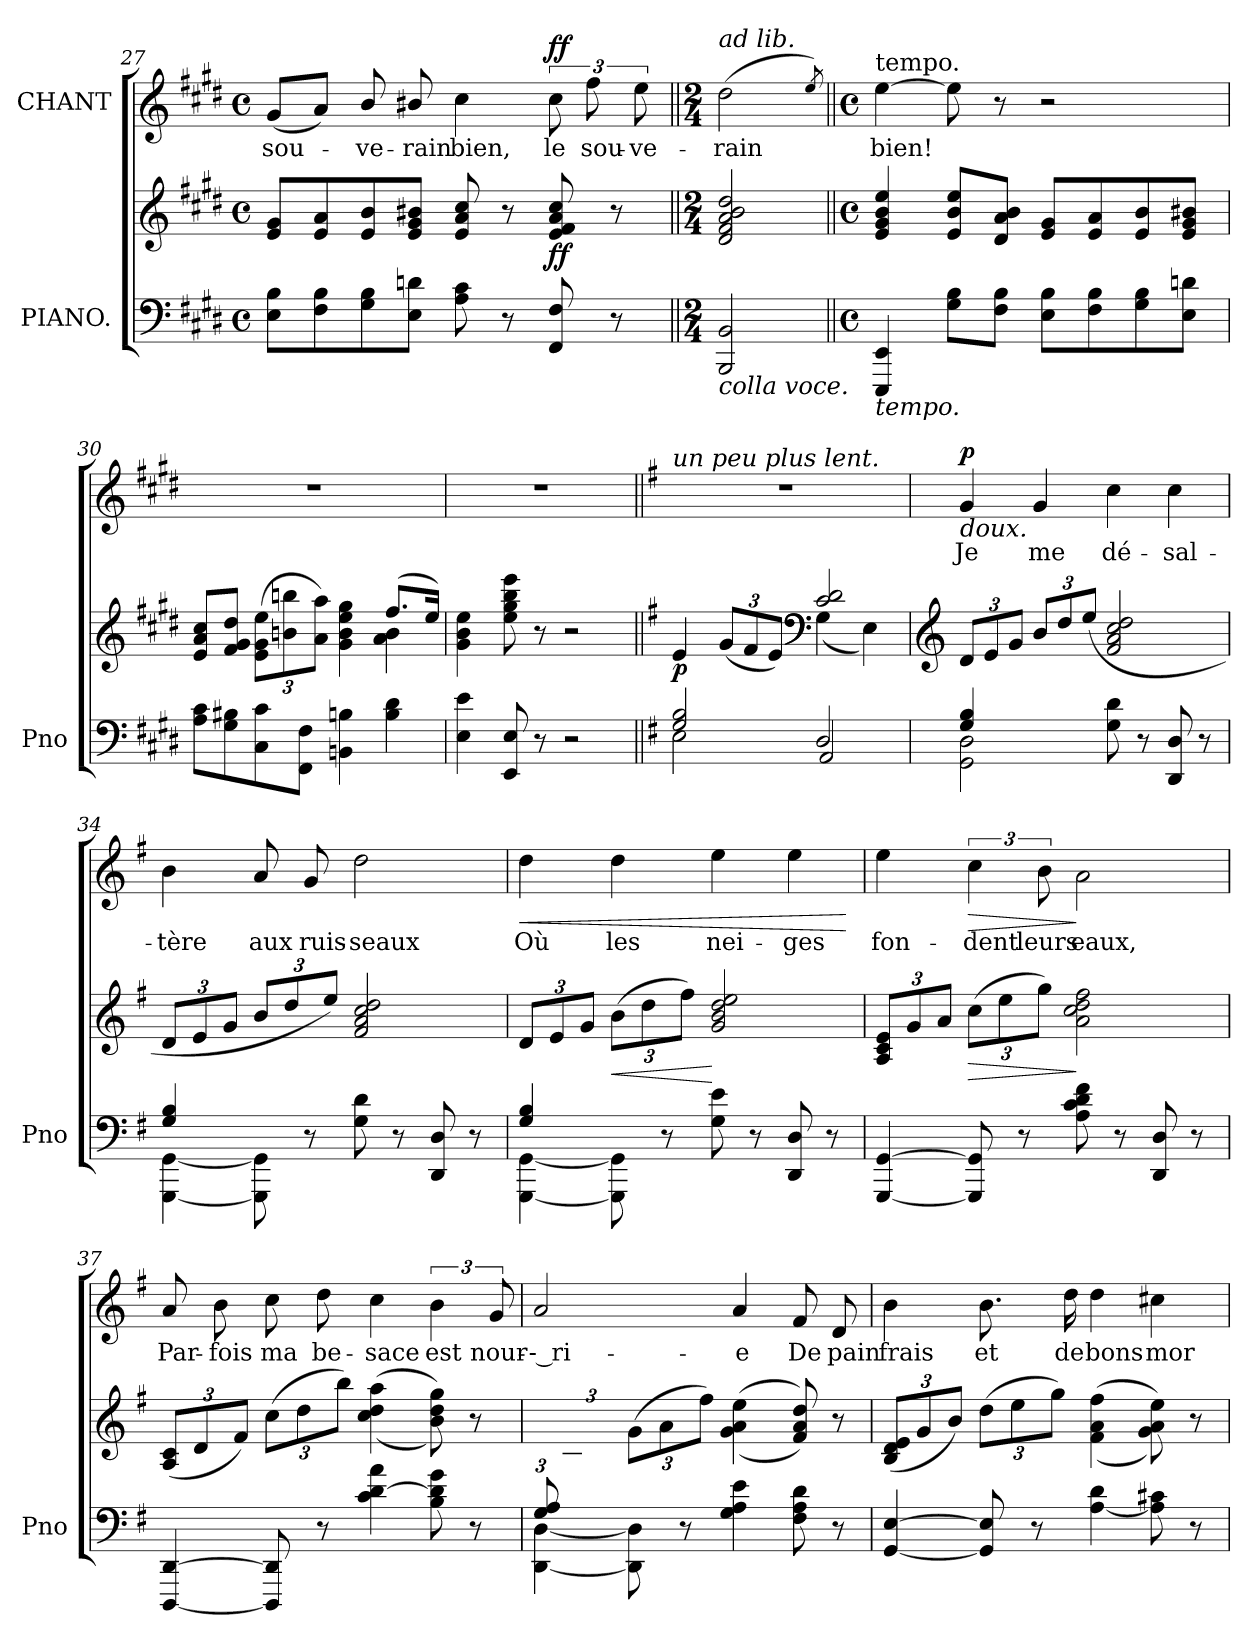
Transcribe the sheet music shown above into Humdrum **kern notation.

**kern	**kern	**dynam	**kern	**text	**dynam
*part2	*part2	*part2	*part1	*part1	*part1
*staff3	*staff2	*staff2/3	*staff1	*staff1	*staff1
*I"PIANO.	*	*	*I"CHANT	*	*
*I'Pno	*	*	*	*	*
!!LO:LB:g=z
*clefF4	*clefG2	*	*clefG2	*	*
*k[f#c#g#d#]	*k[f#c#g#d#]	*	*k[f#c#g#d#]	*	*
*M4/4	*M4/4	*	*M4/4	*	*
*met(c)	*met(c)	*	*met(c)	*	*
=27	=27	=27	=27	=27	=27
!	!	!	!	!LO:LY:b	!
8E\ 8B\L	8e/ 8g#/L	.	(8g#/L	sou-	.
8F#\ 8B\	8e/ 8a/	.	8a/J)	.	.
!	!	!	!	!LO:LY:b	!
8G#\ 8B\	8e/ 8b/	.	8b/	-ve-	.
!	!	!	!	!LO:LY:b	!
8E\ 8dn\J	8e/ 8g#/ 8b#X/J	.	8b#X/	-rain	.
!	!	!	!	!LO:LY:b	!
8A\ 8c#\	8e/ 8a/ 8cc#/	.	4cc#\	bien,	.
8r	8r	.	.	.	.
!	!	!LO:DY:b	!	!LO:LY:b	!LO:DY:a
8FF#/ 8F#/	8e/ 8f#/ 8a/ 8cc#/	ff	12cc#\	le	ff
!	!	!	!	!LO:LY:b	!
.	.	.	12ff#\	sou-	.
8r	8r	.	.	.	.
!	!	!	!	!LO:LY:b	!
.	.	.	12ee\	-ve-	.
=28||	=28||	=28||	=28||	=28||	=28||
*M2/4	*M2/4	*	*M2/4	*	*
!	!	!	!LO:TX:a:i:t=ad lib.	!	!
!LO:TX:b:i:t=colla voce.	!	!	!	!	!
!	!	!	!	!LO:LY:b	!
2BBB/ 2BB/	2d#/ 2f#/ 2a/ 2b/ 2dd#/	.	(<2dd#\	-rain	.
.	.	.	8qee/)	.	.
=29||	=29||	=29||	=29||	=29||	=29||
*M4/4	*M4/4	*	*M4/4	*	*
*met(c)	*met(c)	*	*met(c)	*	*
!	!	!	!LO:TX:a:t=tempo.	!	!
!LO:TX:b:i:t=tempo.	!	!	!	!	!
!	!	!	!	!LO:LY:b	!
4EEE/ 4EE/	4e/ 4g#/ 4b/ 4ee/	.	[4ee\	bien!	.
8G#\ 8B\L	8e/ 8b/ 8ee/L	.	8ee\]	.	.
8F#\ 8B\J	8d#/ 8a/ 8b/J	.	8r	.	.
8E\ 8B\L	8e/ 8g#/L	.	2r	.	.
8F#\ 8B\	8e/ 8a/	.	.	.	.
8G#\ 8B\	8e/ 8b/	.	.	.	.
8E\ 8dn\J	8e/ 8g#/ 8b#X/J	.	.	.	.
=30	=30	=30	=30	=30	=30
*	*^	*	*	*	*
8A\ 8c#\L	8e/ 8a/ 8cc#/L	2.ryy	.	1r	.	.
8G#\ 8B#X\	8f#/ 8g#/ 8dd#/J	.	.	.	.	.
8C#\ 8c#\	(>12e\ 12g#\ 12ee\L	.	.	.	.	.
.	12bn\ 12bbn\	.	.	.	.	.
8FF#\ 8F#\J	.	.	.	.	.	.
.	12a\ 12aa\J)	.	.	.	.	.
4BBn\ 4Bn\	4g#\ 4b\ 4ee\ 4gg#\	.	.	.	.	.
4B\ 4d#\	(8.ff#/L	4a\ 4b\	.	.	.	.
.	16ee/Jk)	.	.	.	.	.
*	*v	*v	*	*	*	*
!!LO:LB:g=z
=31	=31	=31	=31	=31	=31
4E\ 4e\	4g#\ 4b\ 4ee\	.	1r	.	.
8EE/ 8E/	8ee\ 8gg#\ 8bb\ 8eee\	.	.	.	.
8r	8r	.	.	.	.
2r	2r	.	.	.	.
=32||	=32||	=32||	=32||	=32||	=32||
*k[f#]	*k[f#]	*	*k[f#]	*	*
*^	*^	*	*	*	*
!	!	!	!	!	!LO:TX:a:i:t=un peu plus lent.	!	!
!	!	!	!	!LO:DY:b	!	!	!
2G/ 2B/	2E\	4e/	2ryy	p	1r	.	.
.	.	(<12g/L	.	.	.	.	.
.	.	12f#/	.	.	.	.	.
.	.	12e/J)	.	.	.	.	.
*	*	*clefF4	*	*	*	*	*
2D/	2AA/	2c/ 2d/	(4G\	.	.	.	.
.	.	.	4E\)	.	.	.	.
*	*	*v	*v	*	*	*	*
=33	=33	=33	=33	=33	=33	=33
*	*	*clefG2	*	*	*	*
*	*	*^	*	*	*	*
!	!	!	!	!	!LO:TX:b:i:t=doux.	!	!
!	!	!LO:TX:b:i:t=sosten.	!	!	!	!	!
!	!	!	!	!	!	!LO:LY:b	!LO:DY:a
*	*	*v	*v	*	*	*	*
(<4G/ 4B/	2GG\ 2D\	12d/L	.	4g/	Je	p
.	.	12e/	.	.	.	.
.	.	12g/J	.	.	.	.
!	!	!	!	!	!LO:LY:b	!
4ryy	.	12b/L	.	4g/	me	.
.	.	12dd/	.	.	.	.
.	.	(12ee/J	.	.	.	.
!	!	!	!	!	!LO:LY:b	!
8G\ 8d\	2ryy	2f#/ 2a/ 2cc/ 2dd/	.	4cc\	dé-	.
8r	.	.	.	.	.	.
!	!	!	!	!	!LO:LY:b	!
8DD/ 8D/	.	.	.	4cc\	-sal-	.
8r	.	.	.	.	.	.
=34	=34	=34	=34	=34	=34	=34
!	!	!	!	!	!LO:LY:b	!
(<4G/ 4B/	[4GGG\ [>4GG\	12d/L	.	4b\	-tère	.
.	.	12e/	.	.	.	.
.	.	12g/J	.	.	.	.
!	!	!	!	!	!LO:LY:b	!
8ryy	8GGG\] 8GG\]	12b/L	.	8a/	aux	.
.	.	12dd/	.	.	.	.
!	!	!	!	!	!LO:LY:b	!
8r	2ryy	.	.	8g/	ruis-	.
.	.	12ee/J)	.	.	.	.
!	!	!	!	!	!LO:LY:b	!
8G\ 8d\	.	2f#/ 2a/ 2cc/ 2dd/	.	2dd\	-seaux	.
8r	.	.	.	.	.	.
8DD/ 8D/	.	.	.	.	.	.
8r	8ryy	.	.	.	.	.
!!LO:LB:g=z
=35	=35	=35	=35	=35	=35	=35
!	!	!	!	!	!LO:LY:b	!LO:HP:b
(<4G/ 4B/	[4GGG\ [4GG\	12d/L	.	4dd\	Où	<
.	.	12e/	.	.	.	.
.	.	12g/J)	.	.	.	.
!	!	!	!LO:HP:b	!	!LO:LY:b	!
8ryy	8GGG\] 8GG\]	(12b\L	<	4dd\	les	.
.	.	12dd\	.	.	.	.
8r	2ryy	.	.	.	.	.
.	.	12ff#\J)	.	.	.	.
!	!	!	!	!	!LO:LY:b	!
8G\ 8e\	.	2g/ 2b/ 2dd/ 2ee/	[	4ee\	nei-	.
8r	.	.	.	.	.	.
!	!	!	!	!	!LO:LY:b	!
8DD/ 8D/	.	.	.	4ee\	-ges	.
8r	8ryy	.	.	.	.	.
*v	*v	*	*	*	*	*
.	.	.	.	.	[
=36	=36	=36	=36	=36	=36
!	!	!	!	!LO:LY:b	!
[4GGG/ [<4GG/	12A/ 12c/ 12e/L	.	4ee\	fon-	.
.	12g/	.	.	.	.
.	12a/J)	.	.	.	.
!	!	!LO:HP:b	!	!LO:LY:b	!LO:HP:b
8GGG/] 8GG/]	(12cc\L	>	6cc\	-dent	>
.	12ee\	.	.	.	.
8r	.	.	.	.	.
!	!	!	!	!LO:LY:b	!
.	12gg\J)	.	12b\	leurs	.
!	!	!	!	!LO:LY:b	!
8A\ 8c\ 8d\ 8f#\	2a\ 2cc\ 2dd\ 2ff#\	]	2a\	eaux,	]
8r	.	.	.	.	.
8DD/ 8D/	.	.	.	.	.
8r	.	.	.	.	.
=37	=37	=37	=37	=37	=37
!	!	!	!	!LO:LY:b	!
[4DDD/ [<4DD/	(12A/ 12c/L	.	8a/	Par-	.
.	12d/	.	.	.	.
!	!	!	!	!LO:LY:b	!
.	.	.	8b\	-fois	.
.	12f#/J)	.	.	.	.
!	!	!	!	!LO:LY:b	!
8DDD/] 8DD/]	(12cc\L	.	8cc\	ma	.
.	12dd\	.	.	.	.
!	!	!	!	!LO:LY:b	!
8r	.	.	8dd\	be-	.
.	12bb\J)	.	.	.	.
!	!	!	!	!LO:LY:b	!
4c\ [4d\ 4a\	((<4cc\ 4dd\ 4aa\	.	4cc\	-sace	.
!	!	!	!	!LO:LY:b	!
8B\ 8d\] 8g\	8b\ 8dd\ 8gg\))	.	6b\	est	.
8r	8r	.	.	.	.
!	!	!	!	!LO:LY:b	!
.	.	.	12g/	nour-	.
!!LO:PB:g=z
=38	=38	=38	=38	=38	=38
*Xbrackettup	*	*	*	*	*
*^	*	*	*	*	*
!	!	!	!	!	!LO:LY:b	!
12G/ 12A/L	[4DD\ [<4D\	12ryy	.	2a/	-- ri-	.
12%11ryy	.	12c#X/	.	.	.	.
.	.	12e/J	.	.	.	.
.	8DD\] 8D\]	(12g\L	.	.	.	.
.	.	12a\	.	.	.	.
.	8r	.	.	.	.	.
.	.	12ff#\J)	.	.	.	.
!	!	!	!	!	!LO:LY:b	!
.	4G\ 4A\ 4e\	(<(4g\ 4a\ 4ee\	.	4a/	-e	.
!	!	!	!	!	!LO:LY:b	!
.	8F#\ 8A\ 8d\	8f#/ 8a/ 8dd/))	.	8f#/	De	.
!	!	!	!	!	!LO:LY:b	!
.	8r	8r	.	8d/	pain	.
=39	=39	=39	=39	=39	=39	=39
!	!	!	!	!	!LO:LY:b	!
*v	*v	*	*	*	*	*
[4GG/ [>4E/	(12B/ 12d/ 12e/L	.	4b\	frais	.
.	12g/	.	.	.	.
.	12b/J)	.	.	.	.
!	!	!	!	!LO:LY:b	!
8GG/] 8E/]	(12dd\L	.	8.b\	et	.
.	12ee\	.	.	.	.
8r	.	.	.	.	.
.	12gg\J)	.	.	.	.
!	!	!	!	!LO:LY:b	!
.	.	.	16dd\	de	.
!	!	!	!	!LO:LY:b	!
[4A\ 4d\	(<(4f#\ 4a\ 4ff#\	.	4dd\	bons	.
!	!	!	!	!LO:LY:b	!
8A\] 8c#X\	8g\ 8a\ 8ee\))	.	4cc#X\	mor-	.
8r	8r	.	.	.	.
=	=	=	=	=	=
*-	*-	*-	*-	*-	*-
